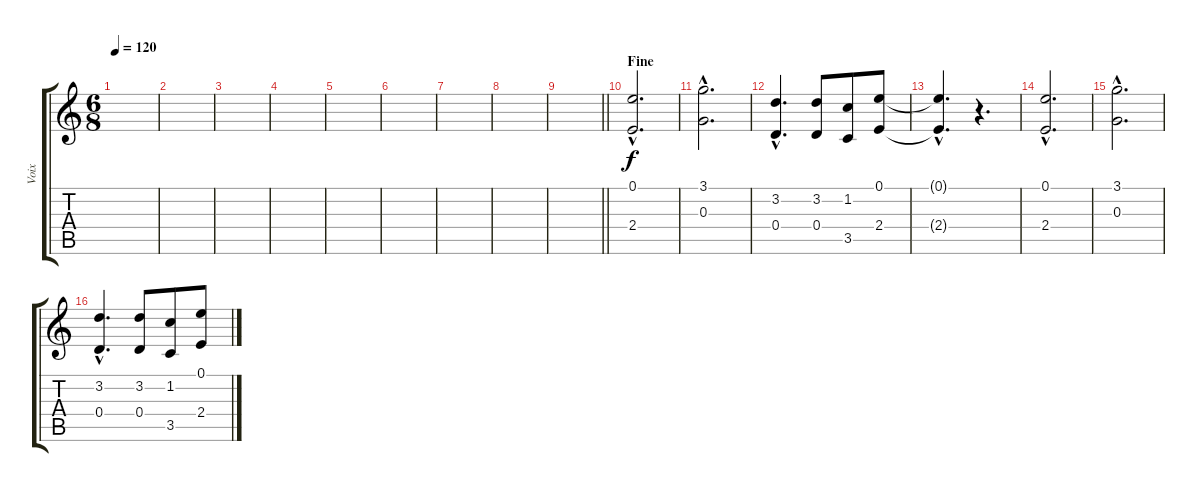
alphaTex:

\track ("Voix" "Voix") {instrument electricguitarjazz}
\staff {score tabs}
\tuning (E4 B3 G3 D3 A2 E2) {hide}
\ts (6 8)
\tempo 120
\clef g2
\ks c
|
|
|
|
|
|
|
|
\barLineRight lightlight
|
\section ("" "Fine")
(0.1{hac} 2.4{hac}).2{d} |
(3.1{hac} 0.3{hac}).2{d} |
(3.2{hac} 0.4{hac}).4{d} (3.2 0.4).8 (1.2 3.5).8 (0.1 2.4).8 |
(0.1{hac t} 2.4{hac t}).4{d} r.4{d} |
(0.1{hac} 2.4{hac}).2{d} |
(3.1{hac} 0.3{hac}).2{d} |
(3.2{hac} 0.4{hac}).4{d} (3.2 0.4).8 (1.2 3.5).8 (0.1 2.4).8
